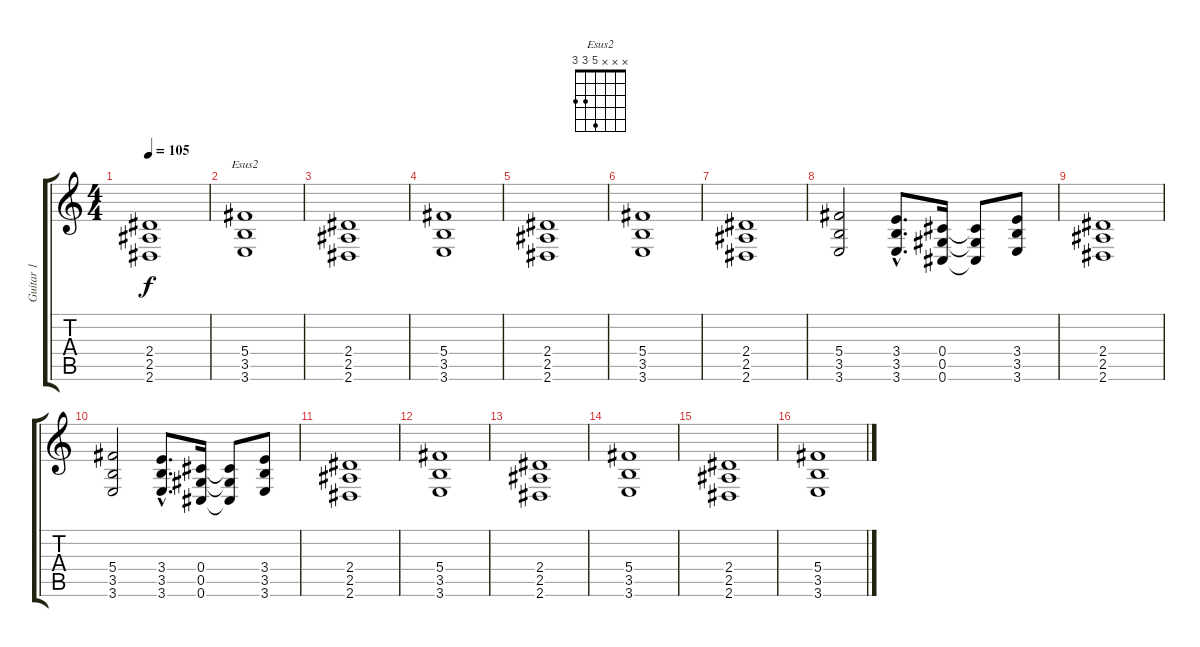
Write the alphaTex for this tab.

\track ("Guitar 1" "Guitar 1") {instrument distortionguitar}
\staff {score tabs}
\tuning (Eb4 Bb3 Gb3 Db3 Ab2 Db2) {hide}
\chord ("Esus2" x x x 5 3 3)
\ts (4 4)
\tempo 105
\clef g2
\ks c
(2.4 2.5 2.6).1{dy f} |
(5.4 3.5 3.6).1{ch "Esus2"} |
(2.4 2.5 2.6).1 |
(5.4 3.5 3.6).1 |
(2.4 2.5 2.6).1 |
(5.4 3.5 3.6).1 |
(2.4 2.5 2.6).1 |
(5.4 3.5 3.6).2 (3.4{hac} 3.5{hac} 3.6{hac}).8{d} (0.4 0.5 0.6).16 (0.4{t} 0.5{t} 0.6{t}).8 (3.4 3.5 3.6).8 |
(2.4 2.5 2.6).1 |
(5.4 3.5 3.6).2 (3.4{hac} 3.5{hac} 3.6{hac}).8{d} (0.4 0.5 0.6).16 (0.4{t} 0.5{t} 0.6{t}).8 (3.4 3.5 3.6).8 |
(2.4 2.5 2.6).1 |
(5.4 3.5 3.6).1 |
(2.4 2.5 2.6).1 |
(5.4 3.5 3.6).1 |
(2.4 2.5 2.6).1 |
(5.4 3.5 3.6).1
